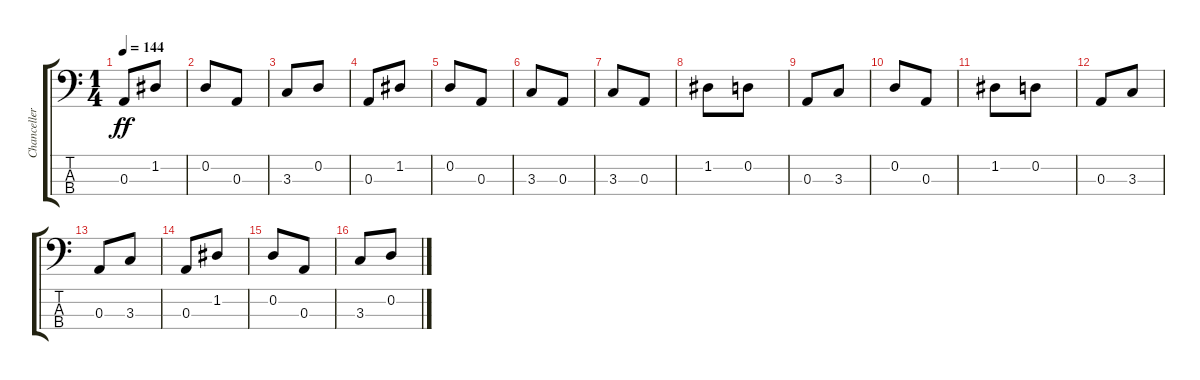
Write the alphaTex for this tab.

\track ("Chanceller" "Chanceller") {instrument electricbassfinger}
\staff {score tabs}
\tuning (G2 D2 A1 D1) {hide}
\ts (1 4)
\tempo 144
\clef f4
\ks c
0.3.8{dy ff} 1.2.8 |
0.2.8 0.3.8 |
3.3.8 0.2.8 |
0.3.8 1.2.8 |
0.2.8 0.3.8 |
3.3.8 0.3.8 |
3.3.8 0.3.8 |
1.2.8 0.2.8 |
0.3.8 3.3.8 |
0.2.8 0.3.8 |
1.2.8 0.2.8 |
0.3.8 3.3.8 |
0.3.8 3.3.8 |
0.3.8 1.2.8 |
0.2.8 0.3.8 |
3.3.8 0.2.8
